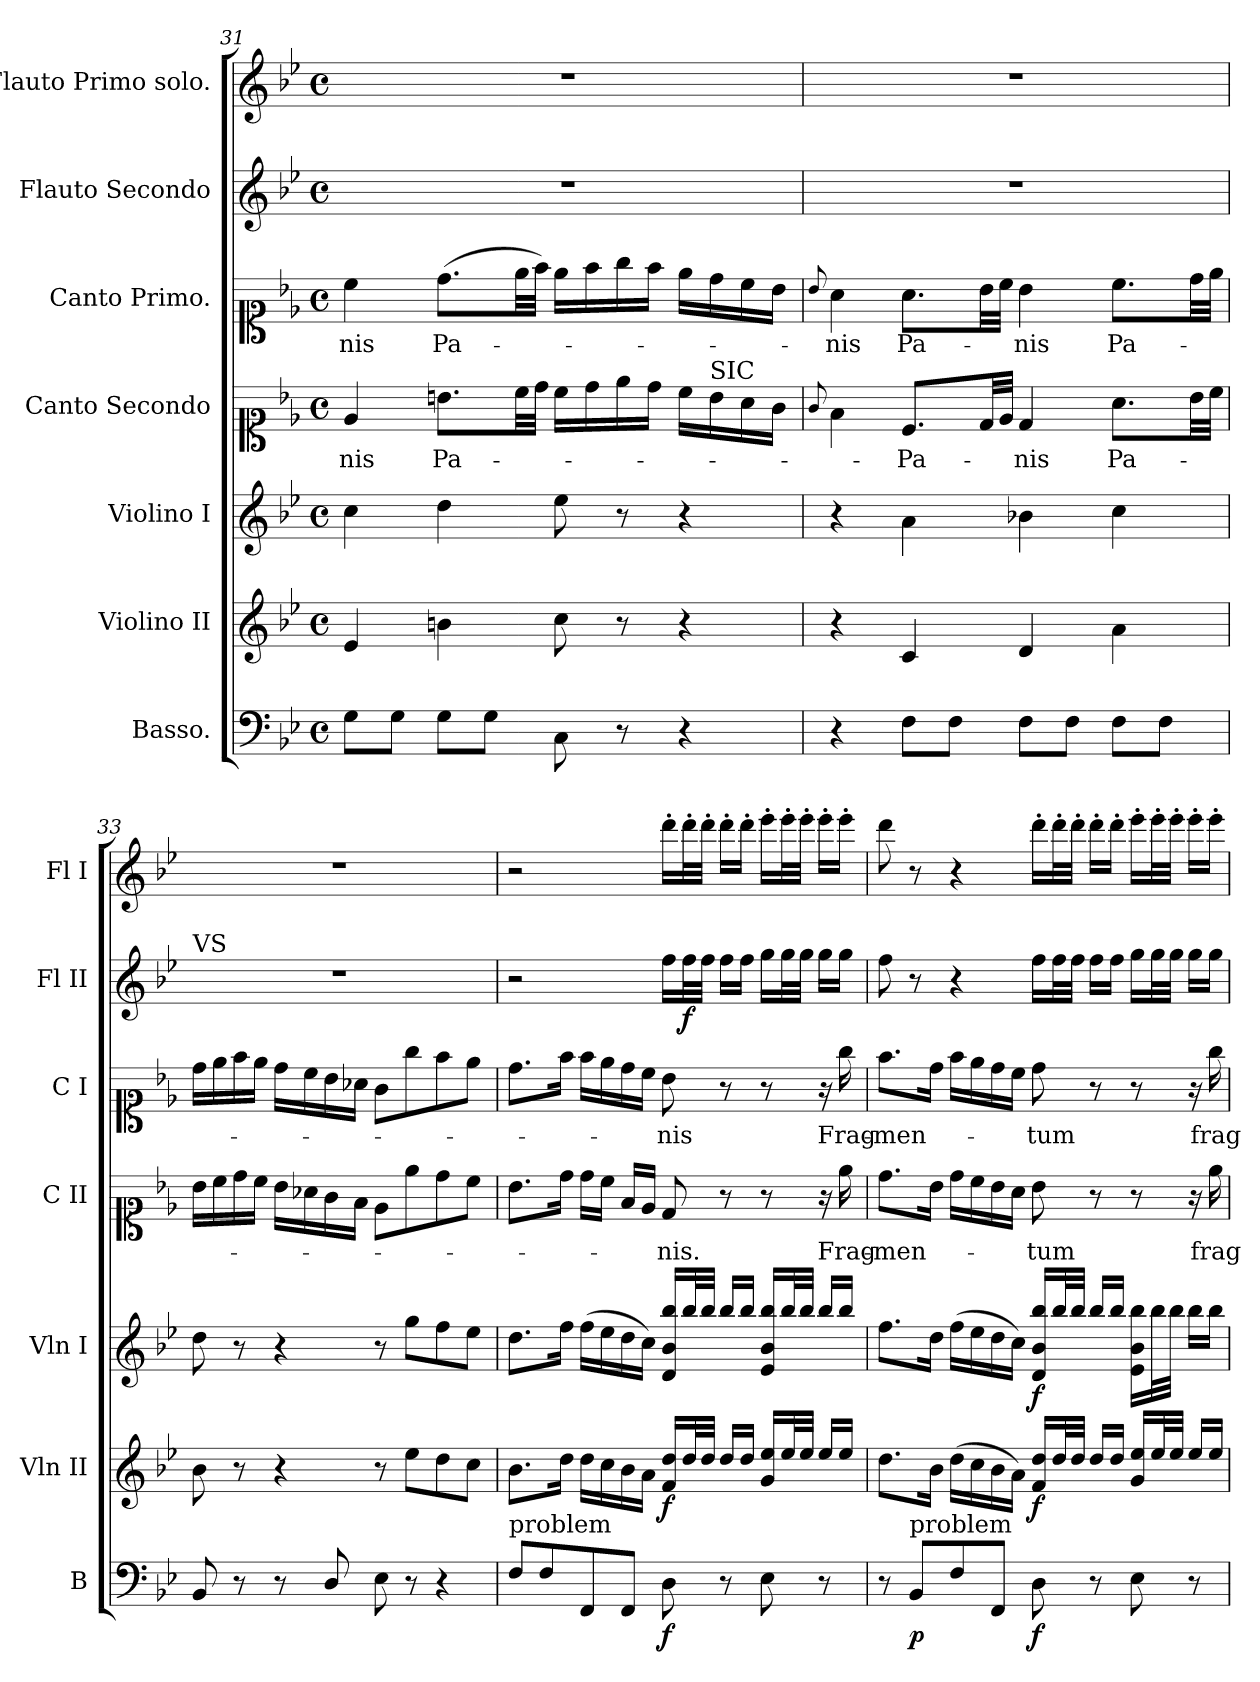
**kern	**dynam	**kern	**dynam	**kern	**dynam	**kern	**text	**kern	**text	**kern	**dynam	**kern	**dynam
*part7	*part7	*part6	*part6	*part5	*part5	*part4	*part4	*part3	*part3	*part2	*part2	*part1	*part1
*staff7	*staff7	*staff6	*staff6	*staff5	*staff5	*staff4	*staff4	*staff3	*staff3	*staff2	*staff2	*staff1	*staff1
*I"Basso.	*	*I"Violino II	*	*I"Violino I	*	*I"Canto Secondo	*	*I"Canto Primo.	*	*I"Flauto Secondo	*	*I"Flauto Primo solo.	*
*I'B	*	*I'Vln II	*	*I'Vln I	*	*I'C II	*	*I'C I	*	*I'Fl II	*	*I'Fl I	*
*clefF4	*	*clefG2	*	*clefG2	*	*clefC1	*	*clefC1	*	*clefG2	*	*clefG2	*
*k[b-e-]	*	*k[b-e-]	*	*k[b-e-]	*	*k[b-e-]	*	*k[b-e-]	*	*k[b-e-]	*	*k[b-e-]	*
*g:	*	*g:	*	*g:	*	*g:	*	*g:	*	*g:	*	*g:	*
*M4/4	*	*M4/4	*	*M4/4	*	*M4/4	*	*M4/4	*	*M4/4	*	*M4/4	*
*met(c)	*	*met(c)	*	*met(c)	*	*met(c)	*	*met(c)	*	*met(c)	*	*met(c)	*
=31	=31	=31	=31	=31	=31	=31	=31	=31	=31	=31	=31	=31	=31
8G\L	.	4e-/	.	4cc\	.	4e-/	-nis	4cc\	-nis	1r	.	1r	.
8G\J	.	.	.	.	.	.	.	.	.	.	.	.	.
8G\L	.	4bn\	.	4dd\	.	8.bn\L	Pa-	(8.dd\L	Pa-	.	.	.	.
8G\J	.	.	.	.	.	.	.	.	.	.	.	.	.
.	.	.	.	.	.	32cc\LL	.	32ee-\LL	.	.	.	.	.
.	.	.	.	.	.	32dd\JJJ	.	32ff\JJJ)	.	.	.	.	.
8C\	.	8cc\	.	8ee-\	.	16cc\LL	.	16ee-\LL	.	.	.	.	.
.	.	.	.	.	.	16dd\	.	16ff\	.	.	.	.	.
8r	.	8r	.	8r	.	16ee-\	.	16gg\	.	.	.	.	.
.	.	.	.	.	.	16dd\JJ	.	16ff\JJ	.	.	.	.	.
4r	.	4r	.	4r	.	16cc\LL	.	16ee-\LL	.	.	.	.	.
!	!	!	!	!	!	!LO:TX:a:t=SIC	!	!	!	!	!	!	!
.	.	.	.	.	.	16b\	.	16dd\	.	.	.	.	.
.	.	.	.	.	.	16a\	.	16cc\	.	.	.	.	.
.	.	.	.	.	.	16g\JJ	.	16b-\JJ	.	.	.	.	.
=32	=32	=32	=32	=32	=32	=32	=32	=32	=32	=32	=32	=32	=32
.	.	.	.	.	.	8qqg/	.	8qqb-/	.	.	.	.	.
4r	.	4r	.	4r	.	4f\	.	4a\	-nis	1r	.	1r	.
8F\L	.	4c/	.	4a\	.	8.c/L	Pa-	8.a\L	Pa-	.	.	.	.
8F\J	.	.	.	.	.	.	.	.	.	.	.	.	.
.	.	.	.	.	.	32d/LL	.	32b-\LL	.	.	.	.	.
.	.	.	.	.	.	32e-/JJJ	.	32cc\JJJ	.	.	.	.	.
8F\L	.	4d/	.	4b-X\	.	4d/	-nis	4b-\	-nis	.	.	.	.
8F\J	.	.	.	.	.	.	.	.	.	.	.	.	.
8F\L	.	4a\	.	4cc\	.	8.a\L	Pa-	8.cc\L	Pa-	.	.	.	.
8F\J	.	.	.	.	.	.	.	.	.	.	.	.	.
.	.	.	.	.	.	32b-\LL	.	32dd\LL	.	.	.	.	.
.	.	.	.	.	.	32cc\JJJ	.	32ee-\JJJ	.	.	.	.	.
=33	=33	=33	=33	=33	=33	=33	=33	=33	=33	=33	=33	=33	=33
!	!	!	!	!	!	!	!	!	!	!LO:TX:a:t=VS	!	!	!
8BB-/	.	8b-\	.	8dd\	.	16b-\LL	.	16dd\LL	.	1r	.	1r	.
.	.	.	.	.	.	16cc\	.	16ee-\	.	.	.	.	.
8r	.	8r	.	8r	.	16dd\	.	16ff\	.	.	.	.	.
.	.	.	.	.	.	16cc\JJ	.	16ee-\JJ	.	.	.	.	.
8r	.	4r	.	4r	.	16b-\LL	.	16dd\LL	.	.	.	.	.
.	.	.	.	.	.	16a-X\	.	16cc\	.	.	.	.	.
8D/	.	.	.	.	.	16g\	.	16b-\	.	.	.	.	.
.	.	.	.	.	.	16f\JJ	.	16a-X\JJ	.	.	.	.	.
8E-\	.	8r	.	8r	.	8e-\L	.	8g\L	.	.	.	.	.
8r	.	8ee-\L	.	8gg\L	.	8ee-\	.	8gg\	.	.	.	.	.
4r	.	8dd\	.	8ff\	.	8dd\	.	8ff\	.	.	.	.	.
.	.	8cc\J	.	8ee-\J	.	8cc\J	.	8ee-\J	.	.	.	.	.
=34	=34	=34	=34	=34	=34	=34	=34	=34	=34	=34	=34	=34	=34
!LO:TX:a:t=problem	!	!	!	!	!	!	!	!	!	!	!	!	!
8F\L	.	8.b-\L	.	8.dd\L	.	8.b-\L	.	8.dd\L	.	2r	.	2r	.
8F\	.	.	.	.	.	.	.	.	.	.	.	.	.
.	.	16dd\Jk	.	16ff\Jk	.	16dd\Jk	.	16ff\Jk	.	.	.	.	.
8FF/	.	16dd\LL	.	(16ff\LL	.	16dd\LL	.	16ff\LL	.	.	.	.	.
.	.	16cc\	.	16ee-\	.	16cc\JJ	.	16ee-\	.	.	.	.	.
8FF/J	.	16b-\	.	16dd\	.	16f/LL	.	16dd\	.	.	.	.	.
.	.	16a\JJ	.	16cc\JJ)	.	16e-/JJ	.	16cc\JJ	.	.	.	.	.
8D\	f	16f/ 16dd/LL	f	16d/ 16b-/ 16bb-/LL	for	8d/	-nis.	8b-\	-nis	16ff\LL	.	16ddd'\LL	.
!	!	!	!	!	!	!	!	!	!	!	!LO:DY:b	!	!LO:DY:b
.	.	32dd/L	.	32bb-/L	.	.	.	.	.	32ff\L	f	32ddd'\L	fortiſsimo
.	.	32dd/JJJ	.	32bb-/JJJ	.	.	.	.	.	32ff\JJJ	.	32ddd'\JJJ	.
8r	.	16dd/LL	.	16bb-/LL	.	8r	.	8r	.	16ff\LL	.	16ddd'\LL	.
.	.	16dd/JJ	.	16bb-/JJ	.	.	.	.	.	16ff\JJ	.	16ddd'\JJ	.
8E-\	.	16g/ 16ee-/LL	.	16e-/ 16b-/ 16bb-/LL	.	8r	.	8r	.	16gg\LL	.	16eee-'\LL	.
.	.	32ee-/L	.	32bb-/L	.	.	.	.	.	32gg\L	.	32eee-'\L	.
.	.	32ee-/JJJ	.	32bb-/JJJ	.	.	.	.	.	32gg\JJJ	.	32eee-'\JJJ	.
8r	.	16ee-/LL	.	16bb-/LL	.	16r	.	16r	.	16gg\LL	.	16eee-'\LL	.
.	.	16ee-/JJ	.	16bb-/JJ	.	16ee-\	Frag-	16gg\	Frag-	16gg\JJ	.	16eee-'\JJ	.
=35	=35	=35	=35	=35	=35	=35	=35	=35	=35	=35	=35	=35	=35
8r	.	8.dd\L	po	8.ff\L	po	8.dd\L	-men-	8.ff\L	-men-	8ff\	.	8ddd\	.
!LO:TX:a:t=problem	!	!	!	!	!	!	!	!	!	!	!	!	!
8BB-/L	p	.	.	.	.	.	.	.	.	8r	.	8r	.
.	.	16b-\Jk	.	16dd\Jk	.	16b-\Jk	.	16dd\Jk	.	.	.	.	.
8F\	.	(16dd\LL	.	(16ff\LL	.	16dd\LL	.	16ff\LL	.	4r	.	4r	.
.	.	16cc\	.	16ee-\	.	16cc\	.	16ee-\	.	.	.	.	.
8FF/J	.	16b-\	.	16dd\	.	16b-\	.	16dd\	.	.	.	.	.
.	.	16a\JJ)	.	16cc\JJ)	.	16a\JJ	.	16cc\JJ	.	.	.	.	.
8D\	f	16f/ 16dd/LL	f	16d/ 16b-/ 16bb-/LL	f	8b-\	-tum	8dd\	-tum	16ff\LL	.	16ddd'\LL	.
.	.	32dd/L	.	32bb-/L	.	.	.	.	.	32ff\L	.	32ddd'\L	.
.	.	32dd/JJJ	.	32bb-/JJJ	.	.	.	.	.	32ff\JJJ	.	32ddd'\JJJ	.
8r	.	16dd/LL	.	16bb-/LL	.	8r	.	8r	.	16ff\LL	.	16ddd'\LL	.
.	.	16dd/JJ	.	16bb-/JJ	.	.	.	.	.	16ff\JJ	.	16ddd'\JJ	.
8E-\	.	16g/ 16ee-/LL	.	16e-\ 16b-\ 16bb-\LL	.	8r	.	8r	.	16gg\LL	.	16eee-'\LL	.
.	.	32ee-/L	.	32bb-\L	.	.	.	.	.	32gg\L	.	32eee-'\L	.
.	.	32ee-/JJJ	.	32bb-\JJJ	.	.	.	.	.	32gg\JJJ	.	32eee-'\JJJ	.
8r	.	16ee-/LL	.	16bb-\LL	.	16r	.	16r	.	16gg\LL	.	16eee-'\LL	.
.	.	16ee-/JJ	.	16bb-\JJ	.	16ee-\	frag-	16gg\	frag-	16gg\JJ	.	16eee-'\JJ	.
=	=	=	=	=	=	=	=	=	=	=	=	=	=
*-	*-	*-	*-	*-	*-	*-	*-	*-	*-	*-	*-	*-	*-
